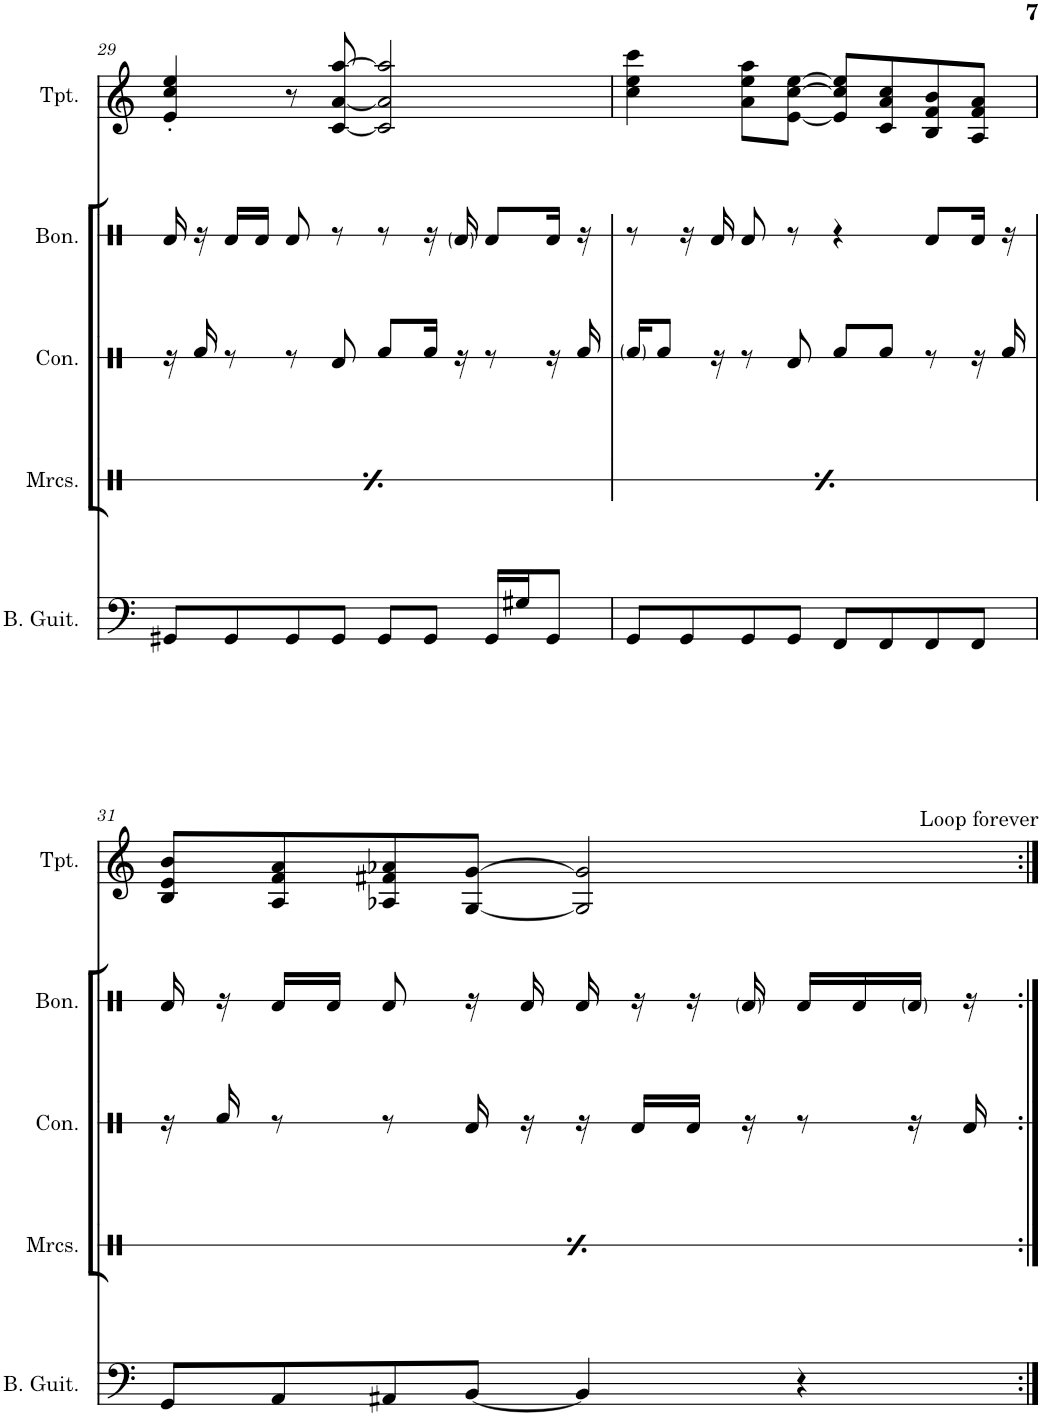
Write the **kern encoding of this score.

**kern	**kern	**kern	**kern	**kern
*part5	*part4	*part3	*part2	*part1
*staff5	*staff4	*staff3	*staff2	*staff1
*I"Bass Guitar	*I"Maracas	*I"Congas	*I"Bongos	*I"Trumpet
*I'B. Guit.	*I'Mrcs.	*I'Con.	*I'Bon.	*I'Tpt.
!!LO:PB:g=z
*clefF4	*clefX	*clefX	*clefX	*clefG2
*	*	*	*	*Trd1c2
*k[]	*k[]	*k[]	*k[]	*k[]
*M4/4	*M4/4	*M4/4	*M4/4	*M4/4
*met(c)	*met(c)	*met(c)	*met(c)	*met(c)
=29	=29	=29	=29	=29
8GG#X/L	16Re^/LL	16r	16Rd/	4e/' 4cc/' 4ee/'
.	16Re/	16Rf/	16r	.
8GG#/	16Re/	8r	16Rd/LL	.
.	16Re/JJ	.	16Rd/JJ	.
8GG#/	16Re^/LL	8r	8Rd/	8r
.	16Re/	.	.	.
8GG#/J	16Re/	8Rd/	8r	[8c/ [8a/ [8aa/
.	16Re/JJ	.	.	.
8GG#/L	16Re^/LL	8Rf/L	8r	2c/] 2a/] 2aa/]
.	16Re/	.	.	.
8GG#/J	16Re/	16Rf/Jk	16r	.
.	16Re/JJ	16r	16Rd/	.
16GG#/LL	16Re^/LL	8r	8Rd/L	.
16G#X/J	16Re/	.	.	.
8GG#/J	16Re/	16r	16Rd/Jk	.
.	16Re/JJ	16Rf/	16r	.
=30	=30	=30	=30	=30
8GG/L	16Re^/LL	16Rf/KL	8r	4cc\ 4ee\ 4ccc\
.	16Re/	8Rf/J	.	.
8GG/	16Re/	.	16r	.
.	16Re/JJ	16r	16Rd/	.
8GG/	16Re^/LL	8r	8Rd/	8a\ 8ee\ 8aa\L
.	16Re/	.	.	.
8GG/J	16Re/	8Rd/	8r	[8e\ [8cc\ [8ee\J
.	16Re/JJ	.	.	.
8FF/L	16Re^/LL	8Rf/L	4r	8e/] 8cc/] 8ee/]L
.	16Re/	.	.	.
8FF/	16Re/	8Rf/J	.	8c/ 8a/ 8cc/
.	16Re/JJ	.	.	.
8FF/	16Re^/LL	8r	8Rd/L	8B/ 8f/ 8b/
.	16Re/	.	.	.
8FF/J	16Re/	16r	16Rd/Jk	8A/ 8f/ 8a/J
.	16Re/JJ	16Rf/	16r	.
!!LO:LB:g=z
=31	=31	=31	=31	=31
*	*	*	*	*^
8GG/L	16Re^/LL	16r	16Rd/	8B/ 8e/ 8b/L	2..ryy
.	16Re/	16Rf/	16r	.	.
8AA/	16Re/	8r	16Rd/LL	8A/ 8f/ 8a/	.
.	16Re/JJ	.	16Rd/JJ	.	.
8AA#X/	16Re^/LL	8r	8Rd/	8A-X/ 8f#X/ 8a-X/	.
.	16Re/	.	.	.	.
[8BB/J	16Re/	16Rd/	16r	[8G/ [8g/J	.
.	16Re/JJ	16r	16Rd/	.	.
4BB/]	16Re^/LL	16r	16Rd/	2G/] 2g/]	.
.	16Re/	16Rd/LL	16r	.	.
.	16Re/	16Rd/JJ	16r	.	.
.	16Re/JJ	16r	16Rd/	.	.
4r	16Re^/LL	8r	16Rd/LL	.	.
.	16Re/	.	16Rd/	.	.
!	!	!	!	!	!LO:TX:a:t=Loop forever
.	16Re/	16r	16Rd/JJ	.	8ryy
.	16Re/JJ	16Rd/	16r	.	.
*	*	*	*	*v	*v
=:|!	=:|!	=:|!	=:|!	=:|!
*-	*-	*-	*-	*-
